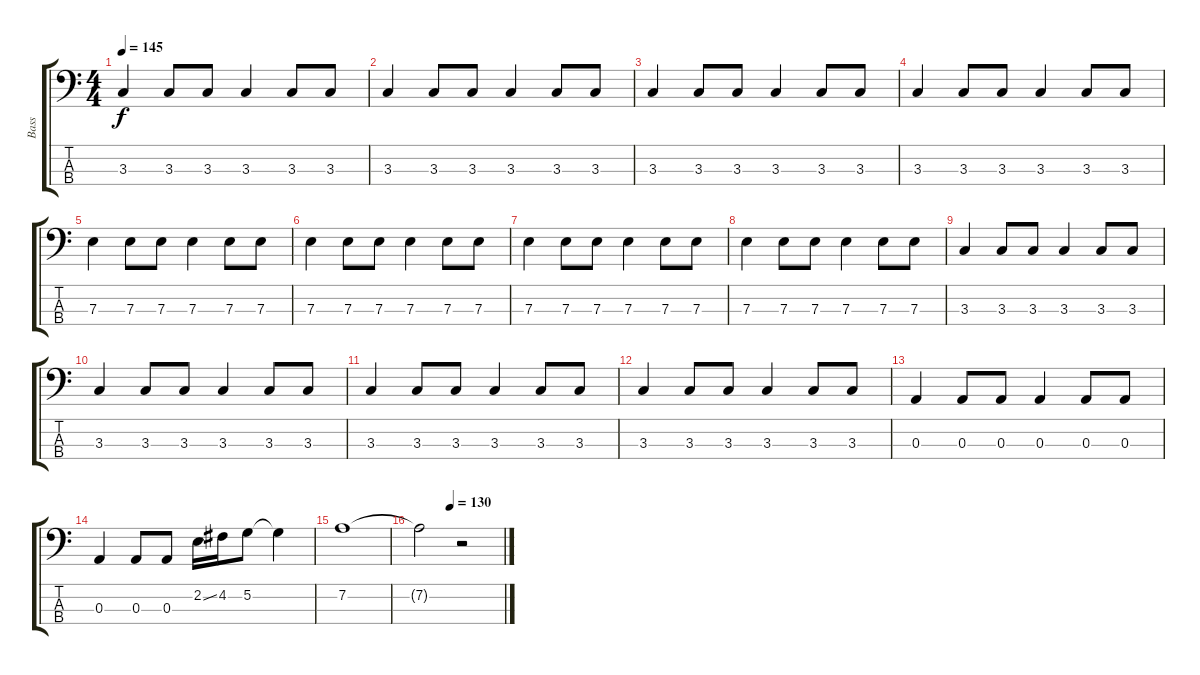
\track ("Bass" "Bass") {instrument electricbassfinger}
\staff {score tabs}
\tuning (G2 D2 A1 E1) {hide}
\ts (4 4)
\tempo 145
\clef f4
\ks c
3.3.4{dy f} 3.3.8 3.3.8 3.3.4 3.3.8 3.3.8 |
3.3.4 3.3.8 3.3.8 3.3.4 3.3.8 3.3.8 |
3.3.4 3.3.8 3.3.8 3.3.4 3.3.8 3.3.8 |
3.3.4 3.3.8 3.3.8 3.3.4 3.3.8 3.3.8 |
7.3.4 7.3.8 7.3.8 7.3.4 7.3.8 7.3.8 |
7.3.4 7.3.8 7.3.8 7.3.4 7.3.8 7.3.8 |
7.3.4 7.3.8 7.3.8 7.3.4 7.3.8 7.3.8 |
7.3.4 7.3.8 7.3.8 7.3.4 7.3.8 7.3.8 |
3.3.4 3.3.8 3.3.8 3.3.4 3.3.8 3.3.8 |
3.3.4 3.3.8 3.3.8 3.3.4 3.3.8 3.3.8 |
3.3.4 3.3.8 3.3.8 3.3.4 3.3.8 3.3.8 |
3.3.4 3.3.8 3.3.8 3.3.4 3.3.8 3.3.8 |
0.3.4 0.3.8 0.3.8 0.3.4 0.3.8 0.3.8 |
0.3.4 0.3.8 0.3.8 2.2{ss}.16 4.2.16 5.2.8 5.2{t}.4 |
7.2.1 |
\tempo (130 0.375)
7.2{t}.2 r.2
